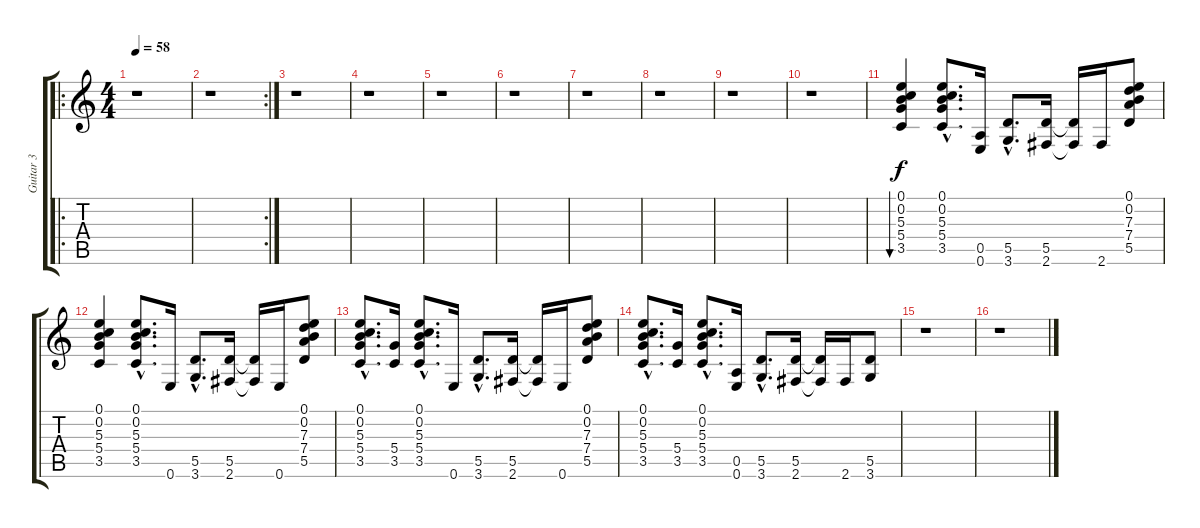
\track ("Guitar 3" "Guitar 3") {instrument electricguitarclean}
\staff {score tabs}
\tuning (E4 B3 G3 D3 A2 E2) {hide}
\ro
\ts (4 4)
\tempo 58
\clef g2
\ks c
r.1{dy f instrument electricguitarclean} |
\rc 2
r.1 |
r.1 |
r.1 |
r.1 |
r.1 |
r.1 |
r.1 |
r.1 |
r.1 |
(0.1 0.2 5.3 5.4 3.5).4{bu 60} (0.1{hac} 0.2{hac} 5.3{hac} 5.4{hac} 3.5{hac}).8{d} (0.5 0.6).16 (5.5{hac} 3.6{hac}).8{d} (5.5 2.6).16 (5.5{t} 2.6{t}).16 2.6.16 (0.1 0.2 7.3 7.4 5.5).8 |
(0.1 0.2 5.3 5.4 3.5).4 (0.1{hac} 0.2{hac} 5.3{hac} 5.4{hac} 3.5{hac}).8{d} 0.6.16 (5.5{hac} 3.6{hac}).8{d} (5.5 2.6).16 (5.5{t} 2.6{t}).16 0.6.16 (0.1 0.2 7.3 7.4 5.5).8 |
(0.1{hac} 0.2{hac} 5.3{hac} 5.4{hac} 3.5{hac}).8{d} (5.4 3.5).16 (0.1{hac} 0.2{hac} 5.3{hac} 5.4{hac} 3.5{hac}).8{d} 0.6.16 (5.5{hac} 3.6{hac}).8{d} (5.5 2.6).16 (5.5{t} 2.6{t}).16 0.6.16 (0.1 0.2 7.3 7.4 5.5).8 |
(0.1{hac} 0.2{hac} 5.3{hac} 5.4{hac} 3.5{hac}).8{d} (5.4 3.5).16 (0.1{hac} 0.2{hac} 5.3{hac} 5.4{hac} 3.5{hac}).8{d} (0.5 0.6).16 (5.5{hac} 3.6{hac}).8{d} (5.5 2.6).16 (5.5{t} 2.6{t}).16 2.6.16 (5.5 3.6).8 |
r.1 |
r.1
